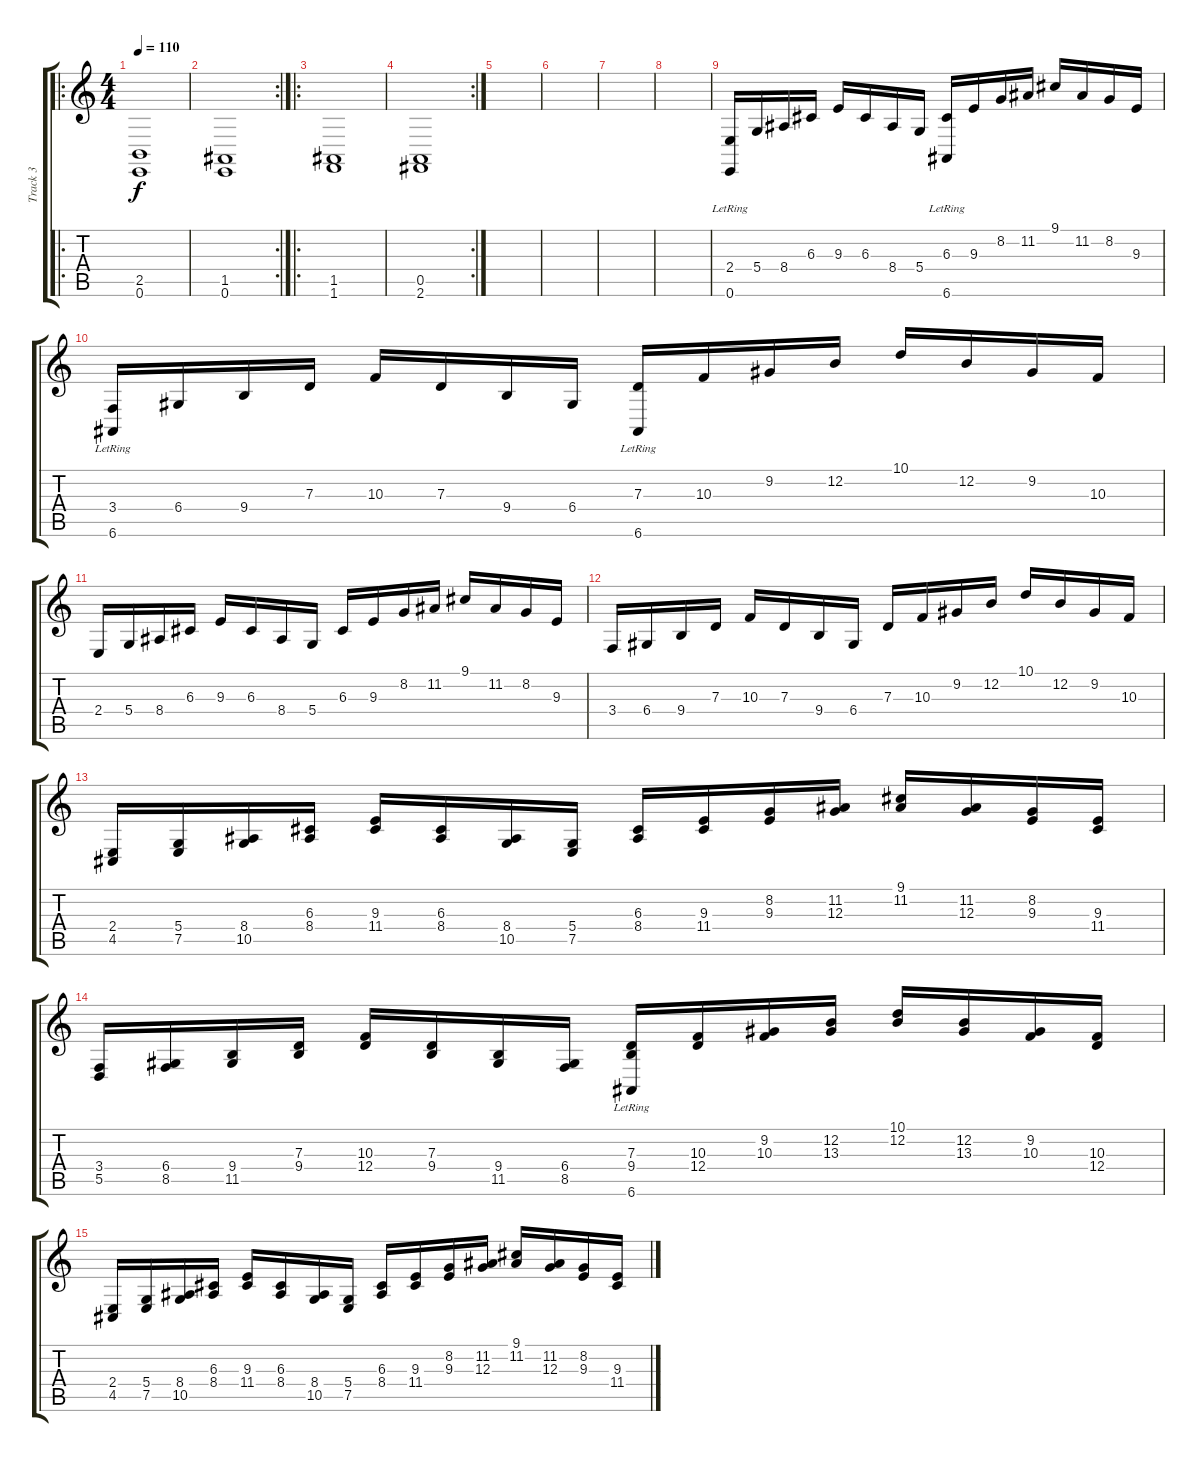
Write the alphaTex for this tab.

\track ("Track 3" "Track 3") {instrument churchorgan}
\staff {score tabs}
\tuning (E4 B3 G3 D3 A2 E2) {hide}
\ro
\ts (4 4)
\tempo 110
\clef g2
\ks c
(2.5 0.6).1{dy f instrument churchorgan} |
\rc 2
(1.5 0.6).1 |
\ro
(1.5 1.6).1 |
\rc 2
(0.5 2.6).1 |
|
|
|
|
(2.4 0.6{lr}).16 5.4.16 8.4.16 6.3.16 9.3.16 6.3.16 8.4.16 5.4.16 (6.3 6.6{lr}).16 9.3.16 8.2.16 11.2.16 9.1.16 11.2.16 8.2.16 9.3.16 |
(3.4 6.6{lr}).16 6.4.16 9.4.16 7.3.16 10.3.16 7.3.16 9.4.16 6.4.16 (7.3 6.6{lr}).16 10.3.16 9.2.16 12.2.16 10.1.16 12.2.16 9.2.16 10.3.16 |
2.4.16 5.4.16 8.4.16 6.3.16 9.3.16 6.3.16 8.4.16 5.4.16 6.3.16 9.3.16 8.2.16 11.2.16 9.1.16 11.2.16 8.2.16 9.3.16 |
3.4.16 6.4.16 9.4.16 7.3.16 10.3.16 7.3.16 9.4.16 6.4.16 7.3.16 10.3.16 9.2.16 12.2.16 10.1.16 12.2.16 9.2.16 10.3.16 |
(2.4 4.5).16 (5.4 7.5).16 (8.4 10.5).16 (6.3 8.4).16 (9.3 11.4).16 (6.3 8.4).16 (8.4 10.5).16 (5.4 7.5).16 (6.3 8.4).16 (9.3 11.4).16 (8.2 9.3).16 (11.2 12.3).16 (9.1 11.2).16 (11.2 12.3).16 (8.2 9.3).16 (9.3 11.4).16 |
(3.4 5.5).16 (6.4 8.5).16 (9.4 11.5).16 (7.3 9.4).16 (10.3 12.4).16 (7.3 9.4).16 (9.4 11.5).16 (6.4 8.5).16 (7.3 9.4 6.6{lr}).16 (10.3 12.4).16 (9.2 10.3).16 (12.2 13.3).16 (10.1 12.2).16 (12.2 13.3).16 (9.2 10.3).16 (10.3 12.4).16 |
(2.4 4.5).16 (5.4 7.5).16 (8.4 10.5).16 (6.3 8.4).16 (9.3 11.4).16 (6.3 8.4).16 (8.4 10.5).16 (5.4 7.5).16 (6.3 8.4).16 (9.3 11.4).16 (8.2 9.3).16 (11.2 12.3).16 (9.1 11.2).16 (11.2 12.3).16 (8.2 9.3).16 (9.3 11.4).16
